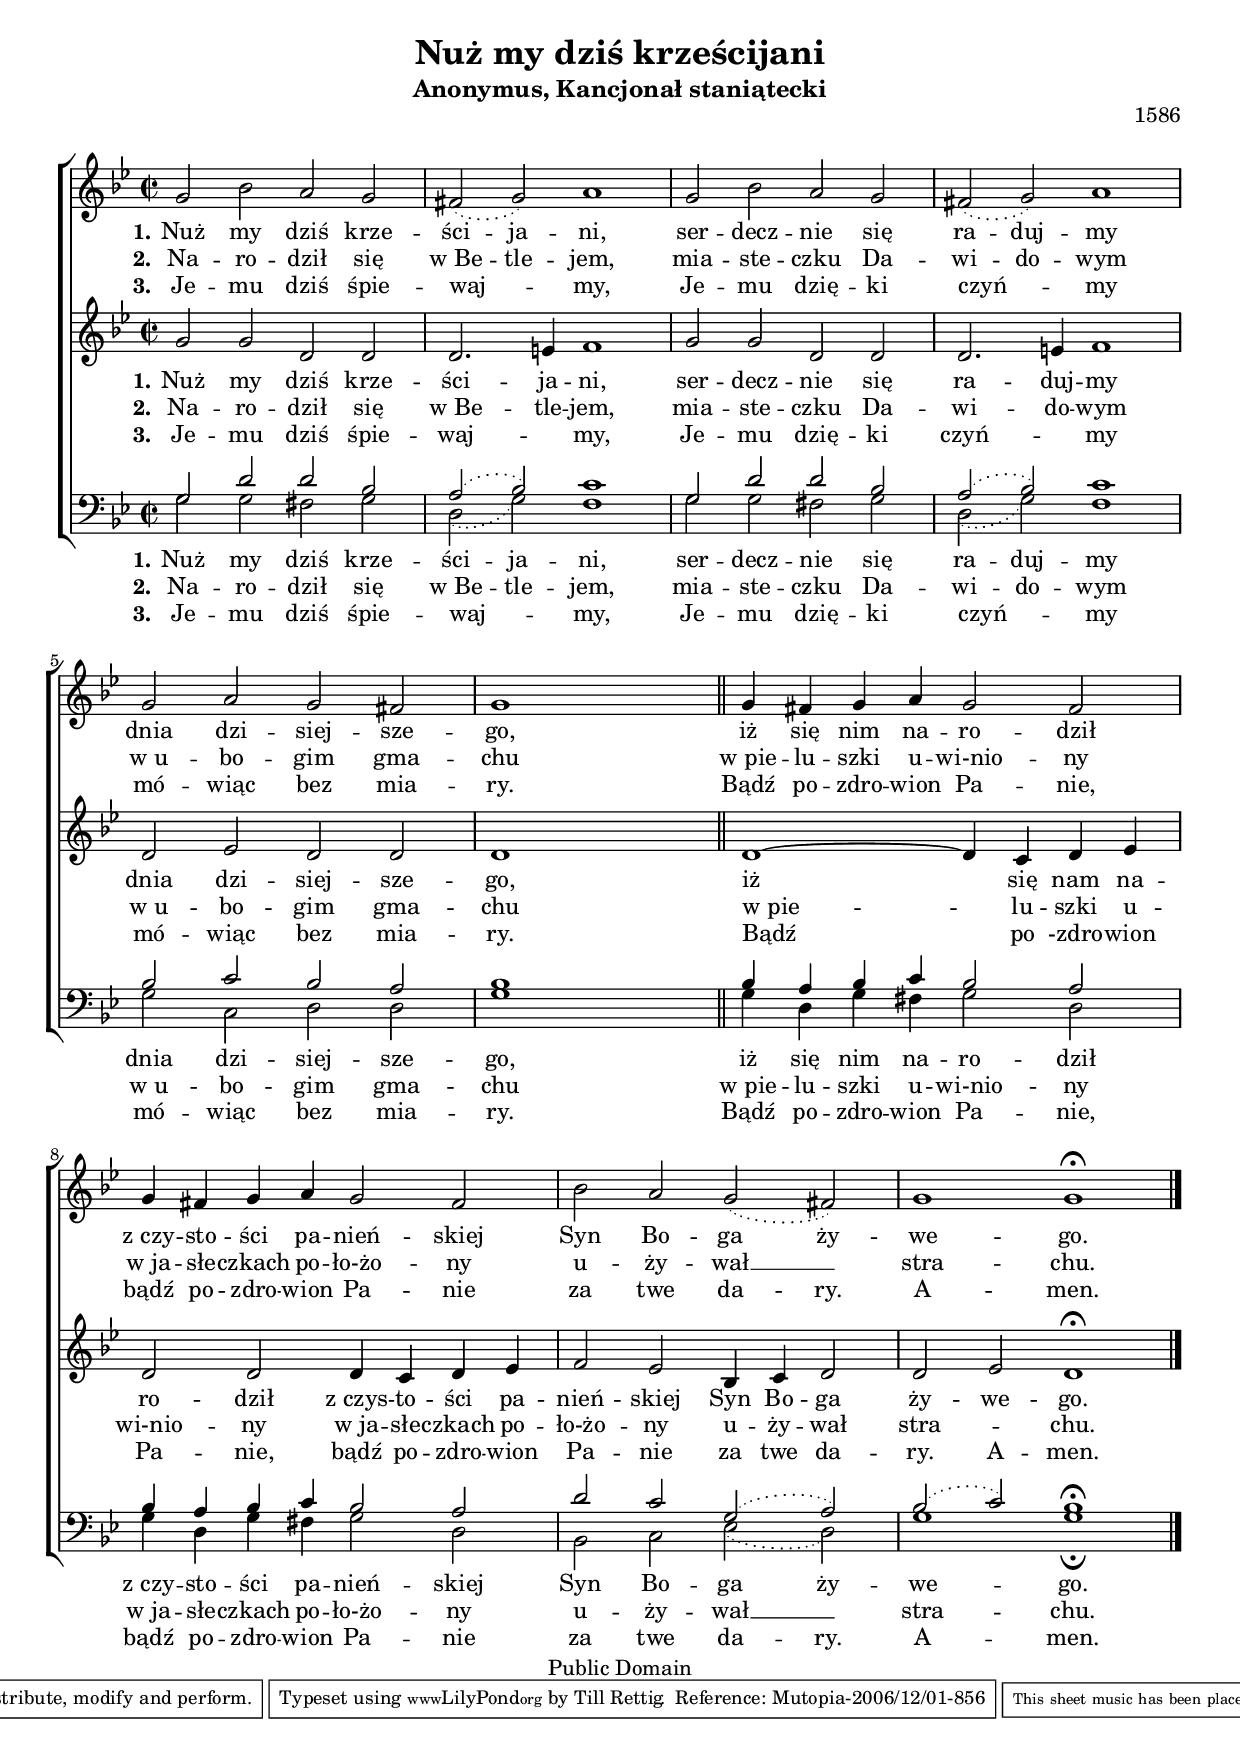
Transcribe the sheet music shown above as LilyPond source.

\version "2.7.39"
\header {
title = "Nuż my dziś krześcijani"
subtitle = "Anonymus, Kancjonał staniątecki"
opus = "1586"
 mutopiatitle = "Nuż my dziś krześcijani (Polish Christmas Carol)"
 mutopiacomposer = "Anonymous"
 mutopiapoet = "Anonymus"
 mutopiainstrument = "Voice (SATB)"
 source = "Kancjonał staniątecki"
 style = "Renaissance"
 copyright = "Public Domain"
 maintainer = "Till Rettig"
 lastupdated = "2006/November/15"
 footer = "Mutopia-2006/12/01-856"
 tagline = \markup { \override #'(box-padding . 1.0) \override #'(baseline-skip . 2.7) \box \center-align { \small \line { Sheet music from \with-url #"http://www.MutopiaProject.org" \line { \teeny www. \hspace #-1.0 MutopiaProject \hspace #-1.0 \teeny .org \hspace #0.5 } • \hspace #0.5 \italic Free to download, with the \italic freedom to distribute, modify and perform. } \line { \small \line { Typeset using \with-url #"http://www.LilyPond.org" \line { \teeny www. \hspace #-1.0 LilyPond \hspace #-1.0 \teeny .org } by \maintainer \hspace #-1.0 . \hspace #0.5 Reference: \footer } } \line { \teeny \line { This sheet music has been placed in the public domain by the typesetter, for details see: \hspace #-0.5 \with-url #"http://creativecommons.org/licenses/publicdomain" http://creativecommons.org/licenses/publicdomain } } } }
}
\include "deutsch.ly"
#(set-global-staff-size 18.5) #(set-default-paper-size "a4")
%#(set-default-paper-size "letter") #(set-global-staff-size 18)

	\paper{
	%left-margin = #20
	ragged-last-bottom = ##f
	print-page-number = ##f
	%bottom-margin = #50
	%between-system-padding = #15
	%#(define bottom-margin (* 2 cm))
	after-title-space = #1
	between-title-space = #4
}
     global = {
        \key g \minor
        \time 2/2
	\skip 1*12 \bar "||"
	\skip 1*8 \bar "|."
     }
     
     sopMusic = \relative c'' {
	\set Staff.instrument = "S"
	\set Score.measureLength = #(ly:make-moment 4 2)
        g2 b a g | \slurDotted  fis(  g) a1 | g2 b a g | \slurDotted fis( g) a1 |
	g2 a g fis g1 s1 | g4 fis g a g2 fis |
	g4 fis g a g2 fis | b a g( fis) | g1 g\fermata
     }
     sopWords = \lyricmode {
        \set stanza = "1." Nuż my dziś \set ignoreMelismata = ##t krze -- ści -- ja -- ni, ser -- decz -- nie się ra -- duj -- my \set ignoreMelismata = ##t dnia dzi -- siej -- sze -- go, iż się nim na -- ro -- dził z_czy -- sto -- ści pa -- nień -- skiej Syn Bo -- ga ży -- we -- go.
	}

	sopWordzwei = \lyricmode {
	\set stanza = "2." Na -- ro -- dził się \set ignoreMelismata = ##t  w_Be -- tle -- jem, mia -- ste -- czku Da -- wi -- do -- wym w_u -- bo -- gim gma -- chu w_pie -- lu -- szki u -- wi-nio -- ny w_ja -- słe -- czkach po -- ło-żo -- ny u -- ży -- wał __ \skip 2 stra -- chu.
     }

	sopWorddrei = \lyricmode {
	\set stanza = "3."
	Je -- mu  dziś śpie -- waj -- my, Je -- mu dzię -- ki czyń -- my mó -- wiąc bez mia -- ry. Bądź po -- zdro -- wion Pa -- nie, bądź po -- zdro -- wion Pa -- nie za twe \set ignoreMelismata = ##t da -- ry. A -- men.
	}
     
     altoMusic = \relative c'' {
	\set Score.measureLength = #(ly:make-moment 4 2)
	\set Staff.instrument = "A"
        g2 g d d d2. e4 f1 | g2 g d d d2. e4 f1 | 
	d2 es d d | d1 s1 | d1~ d4 c d es | 
	d2 d d4 c d es | f2 es b4 c d2 d es d1\fermata
     }
     altoWords = \lyricmode {
        \set stanza = "1." Nuż my dziś krze -- ści -- ja -- ni, ser -- decz -- nie się ra -- duj -- my dnia dzi -- siej -- sze -- go, iż się nam na -- ro -- dził z_czys -- to -- ści pa -- nień -- skiej Syn Bo -- ga ży -- we -- go.
     }

altWordzwei = \lyricmode {
	\set stanza = "2." Na -- ro -- dził się  w_Be -- tle -- jem, mia -- ste -- czku Da -- wi -- do -- wym w_u -- bo -- gim gma -- chu w_pie -- lu -- szki u -- wi-nio -- ny w_ja -- słe -- czkach po -- ło-żo -- ny u -- ży -- wał  stra -- \skip 2 chu.
     }
     
	altWorddrei = \lyricmode {
	\set stanza = "3."
	Je -- mu  dziś śpie -- waj -- \skip 4 my, Je -- mu dzię -- ki czyń -- \skip 4 my mó -- wiąc bez mia -- ry. Bądź po -zdro -- wion Pa -- nie, bądź po -- zdro -- wion Pa -- nie za twe \set ignoreMelismata = ##t da -- ry. A -- men.
	}

     tenorMusic = \relative c' {
	\set Staff.instrument = "T"
	\set Score.measureLength = #(ly:make-moment 4 2)
        g2 d' d b \slurDotted a( b) c1 | g2 d' d b | a( b) c1 |
	b2 c b a | b1 s1 | b4 a b c b2 a2 | b4 a b c b2 a2 | d2 c g( a) b( c) b1\fermata
     }
     tenorWords = \lyricmode {
        
     }
     
     bassMusic = \relative c' {
	%\set Staff.instrument = "B"
	\set Staff.instrument = \markup {
       \column { "T"
                 \line { "B"} } }
	\set Score.measureLength = #(ly:make-moment 4 2)
        \slurDotted g2 g fis g d( g) f1 | g2 g fis g d( g) f1 | 
	g2 c, d d g1 s  | g4 d g fis g2 d |
	g4 d g fis g2 d | b c es( d) g1 g1\fermata
     }
     
     \score {
        \new ChoirStaff <<
           %\new Lyrics = sopranos { s1 }
           \new Staff = women <<
              \new Voice =
                "sopranos" {  << \global \sopMusic >> }
	>>
	\new Lyrics = "sopranos" { s1 }
	\new Lyrics = "sopranoszwei"
	\new Lyrics = "sopranosdrei"
	\new Staff = womena <<
              \new Voice =
                "altos" { \voiceOne << \global \altoMusic >> }
           >>
           \new Lyrics = "altos" { s1 }
	\new Lyrics = "altoszwei"
	\new Lyrics = "altosdrei"
          % \new Lyrics = "tenors" { s1 }
           \new Staff = men <<
              \clef bass
              \new Voice =
                "tenors" { \voiceOne <<\global \tenorMusic >> }
              \new Voice =
                "basses" { \voiceTwo <<\global \bassMusic >> }
           >>
           \new Lyrics = basses { s1 }
	\new Lyrics = basseszwei
	\new Lyrics = bassesdrei
     
           \context Lyrics = sopranos \lyricsto sopranos \sopWords
	\context Lyrics = sopranoszwei \lyricsto sopranos \sopWordzwei
	\context Lyrics = sopranosdrei \lyricsto sopranos \sopWorddrei
           \context Lyrics = altos \lyricsto altos \altoWords
	\context Lyrics = altoszwei \lyricsto altos \altWordzwei
	\context Lyrics = altosdrei \lyricsto altos \altWorddrei
          % \context Lyrics = tenors \lyricsto tenors \tenorWords
           \context Lyrics = basses \lyricsto basses \sopWords
	\context Lyrics = basseszwei \lyricsto basses \sopWordzwei
	\context Lyrics = bassesdrei \lyricsto basses \sopWorddrei
        >>
     
	\midi{\tempo 1=60}
        \layout {
	indent = #2
           \context {
              % a little smaller so lyrics
              % can be closer to the staff
              \Staff
              \override VerticalAxisGroup #'minimum-Y-extent = #'(-3 . 3)
           }

        }
     }
